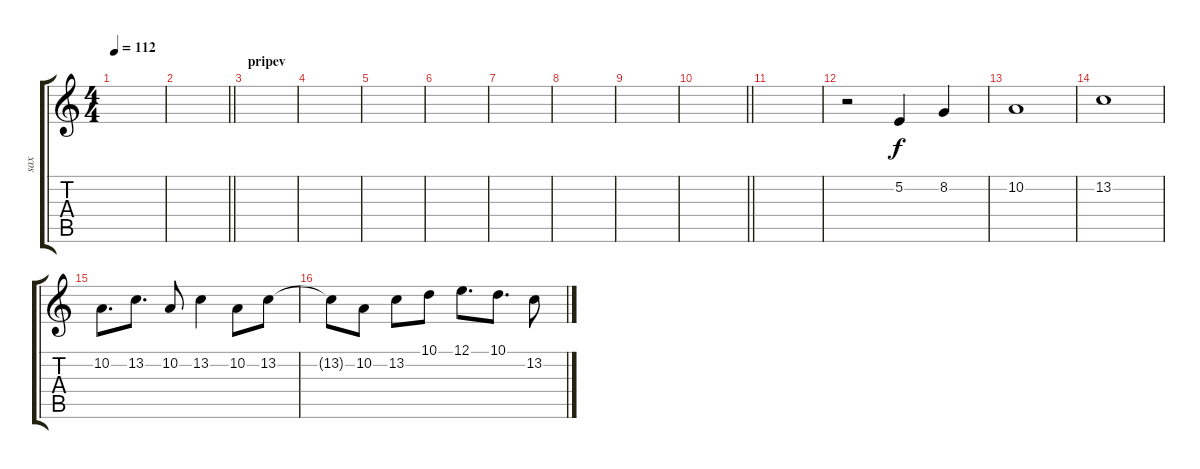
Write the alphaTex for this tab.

\track ("sax" "sax") {instrument altosax}
\staff {score tabs}
\tuning (E4 B3 G3 D3 A2 E2) {hide}
\ts (4 4)
\tempo 112
\clef g2
\ks c
|
\barLineRight lightlight
|
\section ("" "pripev")
|
|
|
|
|
|
|
\barLineRight lightlight
|
|
r.2 5.2.4 8.2.4 |
10.2.1 |
13.2.1 |
10.2.8{d} 13.2.8{d} 10.2.8 13.2.4 10.2.8 13.2.8 |
13.2{t}.8 10.2.8 13.2.8 10.1.8 12.1.8{d} 10.1.8{d} 13.2.8
